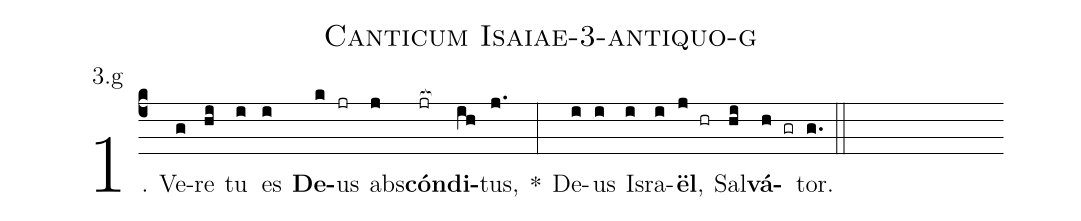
name: Canticum Isaiae-3-antiquo-g;
annotation: 3.g;
%%
(c4)1. Ve(g)re(hi) tu(i) es(i) <b>De</b>(k)us(jr) abs(j)<b>cón</b>(jr[ocb:1{])<b>di</b>(ih[ocb:0}])tus,(j.) *(:) De(i)us(i) Is(i)ra(i)<b>ël</b>,(j hr) Sal(hi)<b>vá</b>(h gr)tor.(g.) (::)
